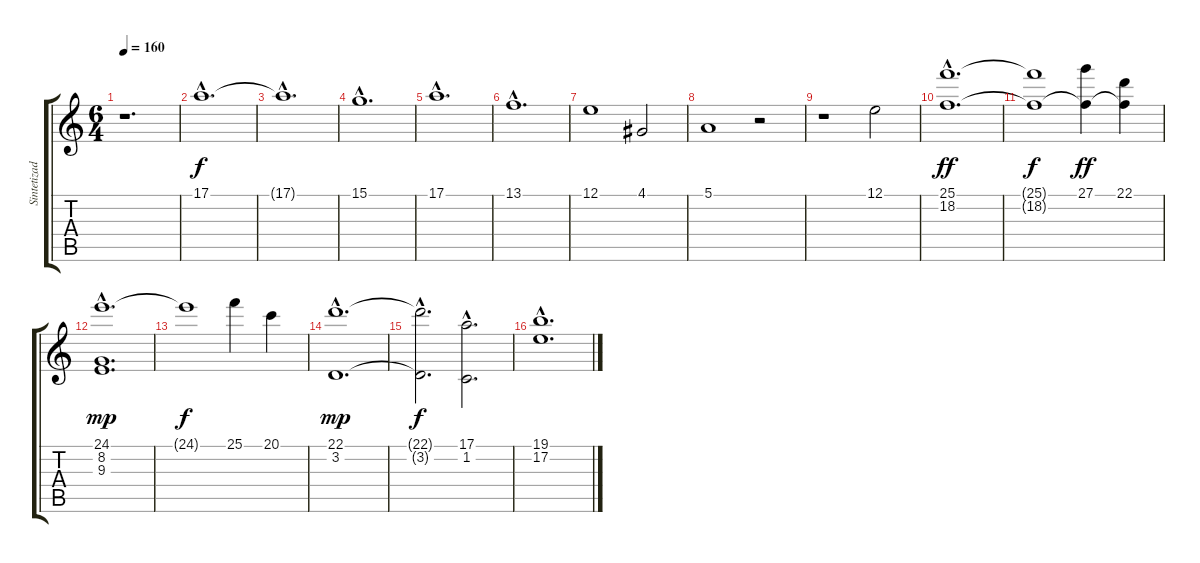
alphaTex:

\track ("Sintetizador" "Sintetizad") {instrument stringensemble1}
\staff {score tabs}
\tuning (E4 B3 G3 D3 A2 E2) {hide}
\ts (6 4)
\tempo 160
\clef g2
\ks c
r.1{d dy f} |
17.1{hac}.1{d volume 9} |
17.1{hac t}.1{d} |
15.1{hac}.1{d} |
17.1{hac}.1{d} |
13.1{hac}.1{d} |
12.1.1 4.1.2 |
5.1.1 r.2 |
r.1 12.1.2 |
(25.1{hac} 18.2{hac}).1{d dy ff volume 9} |
(25.1{t} 18.2{t}).1{dy f} (27.1 18.2{t}).4{dy ff} (22.1 18.2{t}).4 |
(24.1{hac} 8.2{hac} 9.3{hac}).1{d dy mp} |
24.1{t}.1{dy f} 25.1.4 20.1.4 |
(22.1{hac} 3.2{hac}).1{d dy mp} |
(22.1{hac t} 3.2{hac t}).2{d dy f} (17.1{hac} 1.2{hac}).2{d} |
(19.1{hac} 17.2{hac}).1{d}
